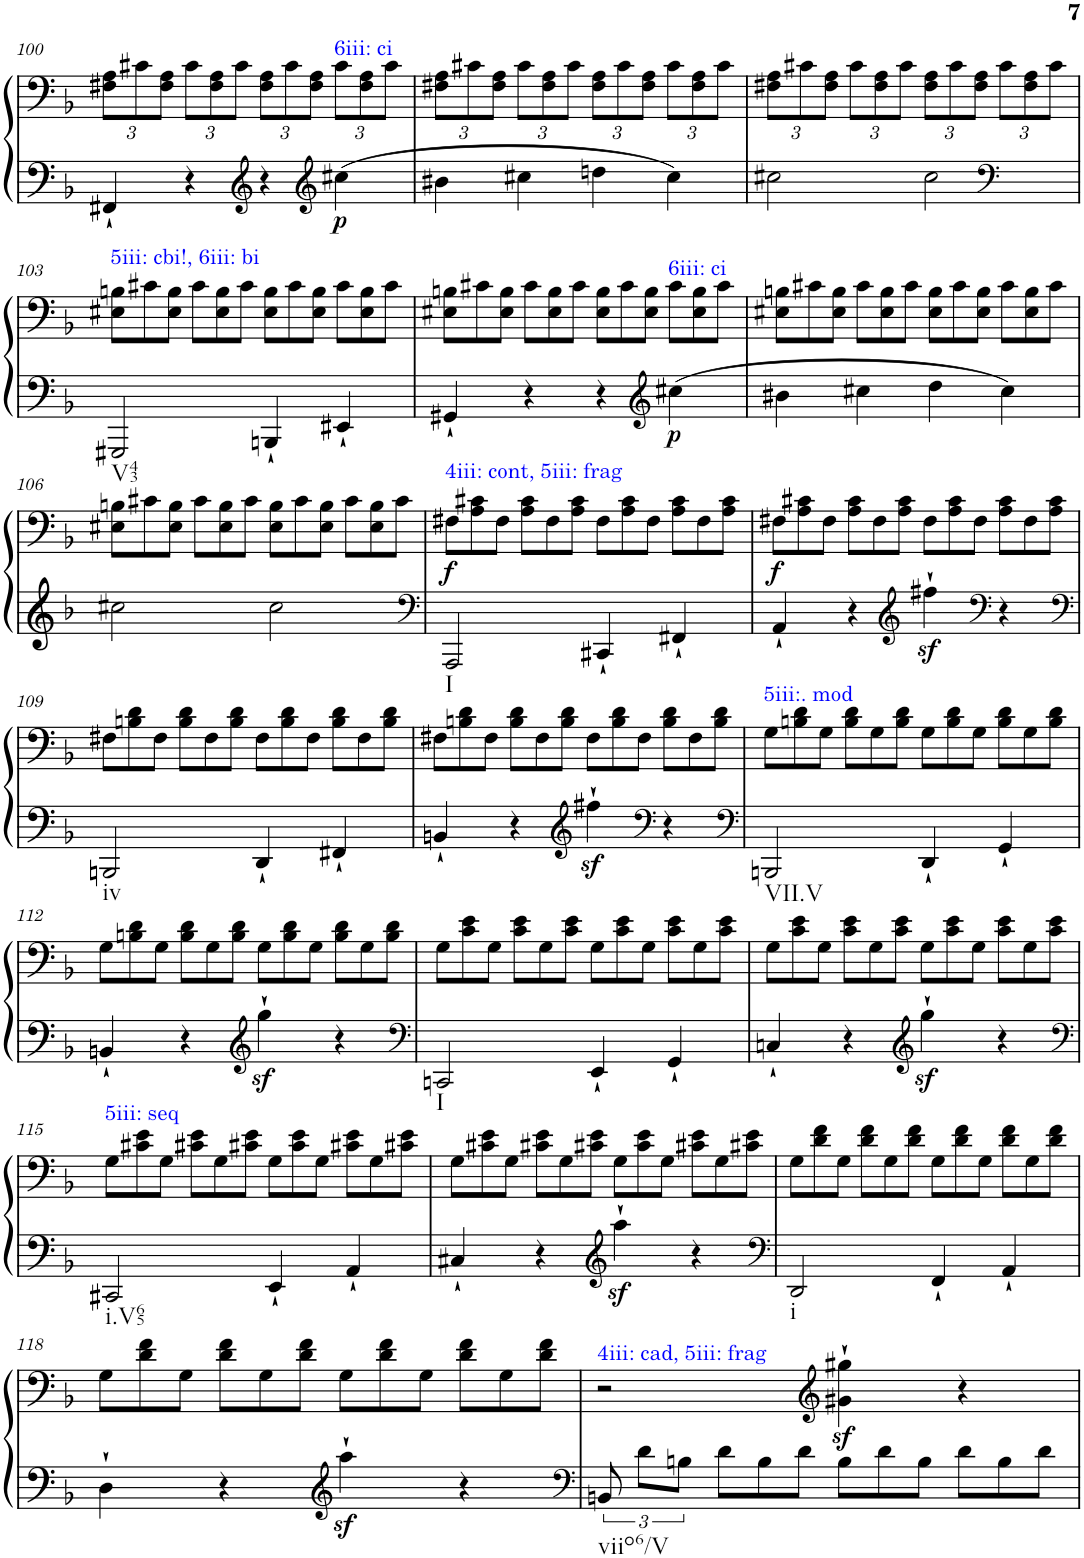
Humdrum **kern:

**kern	**kern	**dynam
*part1	*part1	*part1
*staff2	*staff1	*staff1/2
*I"Piano	*	*
*I'Pno.	*	*
!!LO:PB:g=z
*clefF4	*clefF4	*
*k[b-]	*k[b-]	*
*M4/4	*M4/4	*
*met(c)	*met(c)	*
*	*Xbrackettup	*
=100	=100	=100
4FF#X'`/	12F#X\ 12A\L	.
.	12c#X\	.
.	12F#\ 12A\J	.
4r	12c#\L	.
.	12F#\ 12A\	.
.	12c#\J	.
*clefG2	*	*
4r	12F#\ 12A\L	.
.	12c#\	.
.	12F#\ 12A\J	.
*clefG2	*	*
!	!LO:TX:a:color=#0000FF:t=6iii&colon; ci	!
!	!	!LO:DY:b=2
4cc#X\	12c#\L	p
.	12F#\ 12A\	.
.	12c#\J	.
=101	=101	=101
4b#X\	12F#X\ 12A\L	.
.	12c#X\	.
.	12F#\ 12A\J	.
4cc#X\	12c#\L	.
.	12F#\ 12A\	.
.	12c#\J	.
4ddn\	12F#\ 12A\L	.
.	12c#\	.
.	12F#\ 12A\J	.
4cc#\	12c#\L	.
.	12F#\ 12A\	.
.	12c#\J	.
=102	=102	=102
2cc#X\	12F#X\ 12A\L	.
.	12c#X\	.
.	12F#\ 12A\J	.
.	12c#\L	.
.	12F#\ 12A\	.
.	12c#\J	.
2cc#\	12F#\ 12A\L	.
.	12c#\	.
.	12F#\ 12A\J	.
*clefF4	*	*
.	12c#\L	.
.	12F#\ 12A\	.
.	12c#\J	.
!!LO:LB:g=z
=103	=103	=103
*	*Xtuplet	*
!	!LO:TX:a:color=#0000FF:t=5iii&colon; cbi!, 6iii&colon; bi	!
!LO:TX:b:t=V43	!	!
2GGG#X/	12E#X\ 12Bn\L	.
.	12c#X\	.
.	12E#\ 12B\J	.
.	12c#\L	.
.	12E#\ 12B\	.
.	12c#\J	.
4BBBn'`/	12E#\ 12B\L	.
.	12c#\	.
.	12E#\ 12B\J	.
4EE#X'`/	12c#\L	.
.	12E#\ 12B\	.
.	12c#\J	.
=104	=104	=104
4GG#X'`/	12E#X\ 12Bn\L	.
.	12c#X\	.
.	12E#\ 12B\J	.
4r	12c#\L	.
.	12E#\ 12B\	.
.	12c#\J	.
4r	12E#\ 12B\L	.
.	12c#\	.
.	12E#\ 12B\J	.
*clefG2	*	*
!	!LO:TX:a:color=#0000FF:t=6iii&colon; ci	!
!	!	!LO:DY:b=2
4cc#X\	12c#\L	p
.	12E#\ 12B\	.
.	12c#\J	.
=105	=105	=105
4b#X\	12E#X\ 12Bn\L	.
.	12c#X\	.
.	12E#\ 12B\J	.
4cc#X\	12c#\L	.
.	12E#\ 12B\	.
.	12c#\J	.
4dd\	12E#\ 12B\L	.
.	12c#\	.
.	12E#\ 12B\J	.
4cc#\	12c#\L	.
.	12E#\ 12B\	.
.	12c#\J	.
!!LO:LB:g=z
=106	=106	=106
2cc#X\	12E#X\ 12Bn\L	.
.	12c#X\	.
.	12E#\ 12B\J	.
.	12c#\L	.
.	12E#\ 12B\	.
.	12c#\J	.
2cc#\	12E#\ 12B\L	.
.	12c#\	.
.	12E#\ 12B\J	.
.	12c#\L	.
.	12E#\ 12B\	.
.	12c#\J	.
=107	=107	=107
*clefF4	*	*
!	!LO:TX:a:color=#0000FF:t=4iii&colon; cont, 5iii&colon; frag	!
!LO:TX:b:t=I	!	!
!	!	!LO:DY:b
2AAA/	12F#X\L	f
.	12A\ 12c#X\	.
.	12F#\J	.
.	12A\ 12c#\L	.
.	12F#\	.
.	12A\ 12c#\J	.
4CC#X'`/	12F#\L	.
.	12A\ 12c#\	.
.	12F#\J	.
4FF#X'`/	12A\ 12c#\L	.
.	12F#\	.
.	12A\ 12c#\J	.
=108	=108	=108
!	!	!LO:DY:b
4AA'`/	12F#X\L	f
.	12A\ 12c#X\	.
.	12F#\J	.
*clefG2	*	*
4r	12A\ 12c#\L	.
.	12F#\	.
.	12A\ 12c#\J	.
4ff#Xz<'`\	12F#\L	.
.	12A\ 12c#\	.
.	12F#\J	.
*clefF4	*	*
4r	12A\ 12c#\L	.
.	12F#\	.
.	12A\ 12c#\J	.
!!LO:LB:g=z
=109	=109	=109
*clefF4	*	*
!LO:TX:b:t=iv	!	!
2BBBn/	12F#X\L	.
.	12Bn\ 12d\	.
.	12F#\J	.
.	12B\ 12d\L	.
.	12F#\	.
.	12B\ 12d\J	.
4DD'`/	12F#\L	.
.	12B\ 12d\	.
.	12F#\J	.
4FF#X'`/	12B\ 12d\L	.
.	12F#\	.
.	12B\ 12d\J	.
=110	=110	=110
4BBn'`/	12F#X\L	.
.	12Bn\ 12d\	.
.	12F#\J	.
4r	12B\ 12d\L	.
.	12F#\	.
.	12B\ 12d\J	.
*clefG2	*	*
4ff#Xz<'`\	12F#\L	.
.	12B\ 12d\	.
.	12F#\J	.
*clefF4	*	*
4r	12B\ 12d\L	.
.	12F#\	.
.	12B\ 12d\J	.
=111	=111	=111
*clefF4	*	*
!	!LO:TX:a:color=#0000FF:t=5iii&colon;. mod	!
!LO:TX:b:t=VII.V	!	!
2BBBn/	12G\L	.
.	12Bn\ 12d\	.
.	12G\J	.
.	12B\ 12d\L	.
.	12G\	.
.	12B\ 12d\J	.
4DD'`/	12G\L	.
.	12B\ 12d\	.
.	12G\J	.
4GG'`/	12B\ 12d\L	.
.	12G\	.
.	12B\ 12d\J	.
!!LO:LB:g=z
=112	=112	=112
4BBn'`/	12G\L	.
.	12Bn\ 12d\	.
.	12G\J	.
4r	12B\ 12d\L	.
.	12G\	.
.	12B\ 12d\J	.
*clefG2	*	*
4ggz<'`\	12G\L	.
.	12B\ 12d\	.
.	12G\J	.
4r	12B\ 12d\L	.
.	12G\	.
.	12B\ 12d\J	.
=113	=113	=113
*clefF4	*	*
!LO:TX:b:t=I	!	!
2CCn/	12G\L	.
.	12c\ 12e\	.
.	12G\J	.
.	12c\ 12e\L	.
.	12G\	.
.	12c\ 12e\J	.
4EE'`/	12G\L	.
.	12c\ 12e\	.
.	12G\J	.
4GG'`/	12c\ 12e\L	.
.	12G\	.
.	12c\ 12e\J	.
=114	=114	=114
4Cn'`/	12G\L	.
.	12c\ 12e\	.
.	12G\J	.
4r	12c\ 12e\L	.
.	12G\	.
.	12c\ 12e\J	.
*clefG2	*	*
4ggz<'`\	12G\L	.
.	12c\ 12e\	.
.	12G\J	.
4r	12c\ 12e\L	.
.	12G\	.
.	12c\ 12e\J	.
!!LO:LB:g=z
=115	=115	=115
*clefF4	*	*
!	!LO:TX:a:color=#0000FF:t=5iii&colon; seq	!
!LO:TX:b:t=i.V65	!	!
2CC#X/	12G\L	.
.	12c#X\ 12e\	.
.	12G\J	.
.	12c#X\ 12e\L	.
.	12G\	.
.	12c#X\ 12e\J	.
4EE'`/	12G\L	.
.	12c#\ 12e\	.
.	12G\J	.
4AA'`/	12c#X\ 12e\L	.
.	12G\	.
.	12c#X\ 12e\J	.
=116	=116	=116
4C#X'`/	12G\L	.
.	12c#X\ 12e\	.
.	12G\J	.
4r	12c#X\ 12e\L	.
.	12G\	.
.	12c#X\ 12e\J	.
*clefG2	*	*
4aaz<'`\	12G\L	.
.	12c#\ 12e\	.
.	12G\J	.
4r	12c#X\ 12e\L	.
.	12G\	.
.	12c#X\ 12e\J	.
=117	=117	=117
*clefF4	*	*
!LO:TX:b:t=i	!	!
2DD/	12G\L	.
.	12d\ 12f\	.
.	12G\J	.
.	12d\ 12f\L	.
.	12G\	.
.	12d\ 12f\J	.
4FF'`/	12G\L	.
.	12d\ 12f\	.
.	12G\J	.
4AA'`/	12d\ 12f\L	.
.	12G\	.
.	12d\ 12f\J	.
!!LO:LB:g=z
=118	=118	=118
4D'`\	12G\L	.
.	12d\ 12f\	.
.	12G\J	.
4r	12d\ 12f\L	.
.	12G\	.
.	12d\ 12f\J	.
*clefG2	*	*
4aaz<'`\	12G\L	.
.	12d\ 12f\	.
.	12G\J	.
4r	12d\ 12f\L	.
.	12G\	.
.	12d\ 12f\J	.
=119	=119	=119
*clefF4	*	*
*k[b-]	*k[b-]	*
!	!LO:TX:a:color=#0000FF:t=4iii&colon; cad, 5iii&colon; frag	!
!LO:TX:b:t=viio6/V	!	!
12BBn/	2r	.
12d\L	.	.
12Bn\J	.	.
*Xtuplet	*	*
12d\L	.	.
12B\	.	.
12d\J	.	.
*	*clefG2	*
12B\L	4g#X\z<'` 4gg#X\z<'`	.
12d\	.	.
12B\J	.	.
12d\L	4r	.
12B\	.	.
12d\J	.	.
=	=	=
*-	*-	*-
